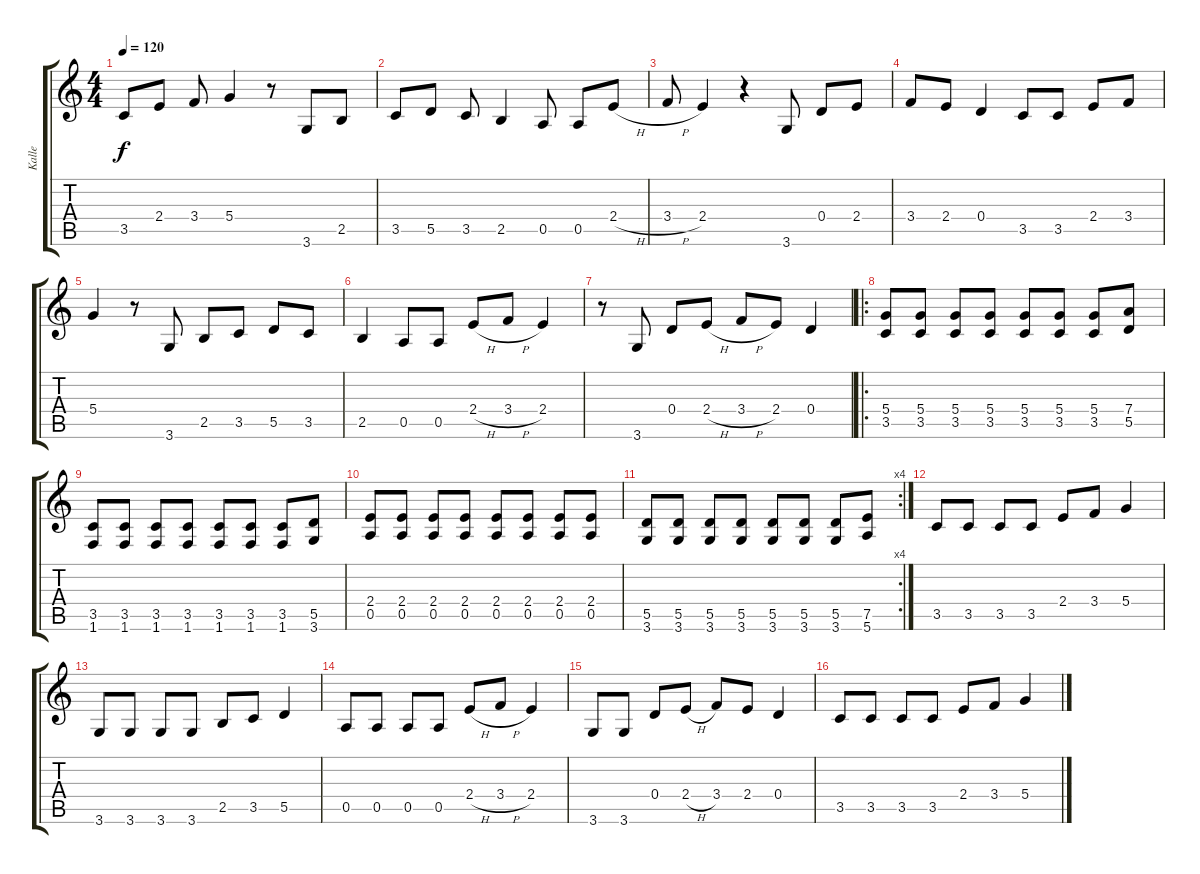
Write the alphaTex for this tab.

\track ("Kalle" "Kalle") {instrument electricguitarclean}
\staff {score tabs}
\tuning (E4 B3 G3 D3 A2 E2) {hide}
\ts (4 4)
\tempo 120
\clef g2
\ks c
3.5.8{dy f instrument electricguitarclean} 2.4.8 3.4.8 5.4.4 r.8 3.6.8 2.5.8 |
3.5.8 5.5.8 3.5.8 2.5.4 0.5.8 0.5.8 2.4{h}.8 |
3.4{h}.8 2.4.4 r.4 3.6.8 0.4.8 2.4.8 |
3.4.8 2.4.8 0.4.4 3.5.8 3.5.8 2.4.8 3.4.8 |
5.4.4 r.8 3.6.8 2.5.8 3.5.8 5.5.8 3.5.8 |
2.5.4 0.5.8 0.5.8 2.4{h}.8 3.4{h}.8 2.4.4 |
r.8 3.6.8 0.4.8 2.4{h}.8 3.4{h}.8 2.4.8 0.4.4 |
\ro
(5.4 3.5).8{instrument electricguitarmuted} (5.4 3.5).8 (5.4 3.5).8 (5.4 3.5).8 (5.4 3.5).8 (5.4 3.5).8 (5.4 3.5).8 (7.4 5.5).8 |
(3.5 1.6).8 (3.5 1.6).8 (3.5 1.6).8 (3.5 1.6).8 (3.5 1.6).8 (3.5 1.6).8 (3.5 1.6).8 (5.5 3.6).8 |
(2.4 0.5).8 (2.4 0.5).8 (2.4 0.5).8 (2.4 0.5).8 (2.4 0.5).8 (2.4 0.5).8 (2.4 0.5).8 (2.4 0.5).8 |
\rc 4
(5.5 3.6).8 (5.5 3.6).8 (5.5 3.6).8 (5.5 3.6).8 (5.5 3.6).8 (5.5 3.6).8 (5.5 3.6).8 (7.5 5.6).8 |
3.5.8{instrument electricguitarmuted} 3.5.8 3.5.8 3.5.8 2.4.8{instrument distortionguitar} 3.4.8 5.4.4 |
3.6.8{instrument electricguitarmuted} 3.6.8 3.6.8 3.6.8 2.5.8{instrument distortionguitar} 3.5.8 5.5.4 |
0.5.8{instrument electricguitarmuted} 0.5.8 0.5.8 0.5.8 2.4{h}.8{instrument distortionguitar} 3.4{h}.8 2.4.4 |
3.6.8{instrument electricguitarmuted} 3.6.8 0.4.8{instrument distortionguitar} 2.4{h}.8 3.4.8 2.4.8 0.4.4 |
3.5.8{instrument electricguitarmuted} 3.5.8 3.5.8 3.5.8 2.4.8{instrument distortionguitar} 3.4.8 5.4.4
